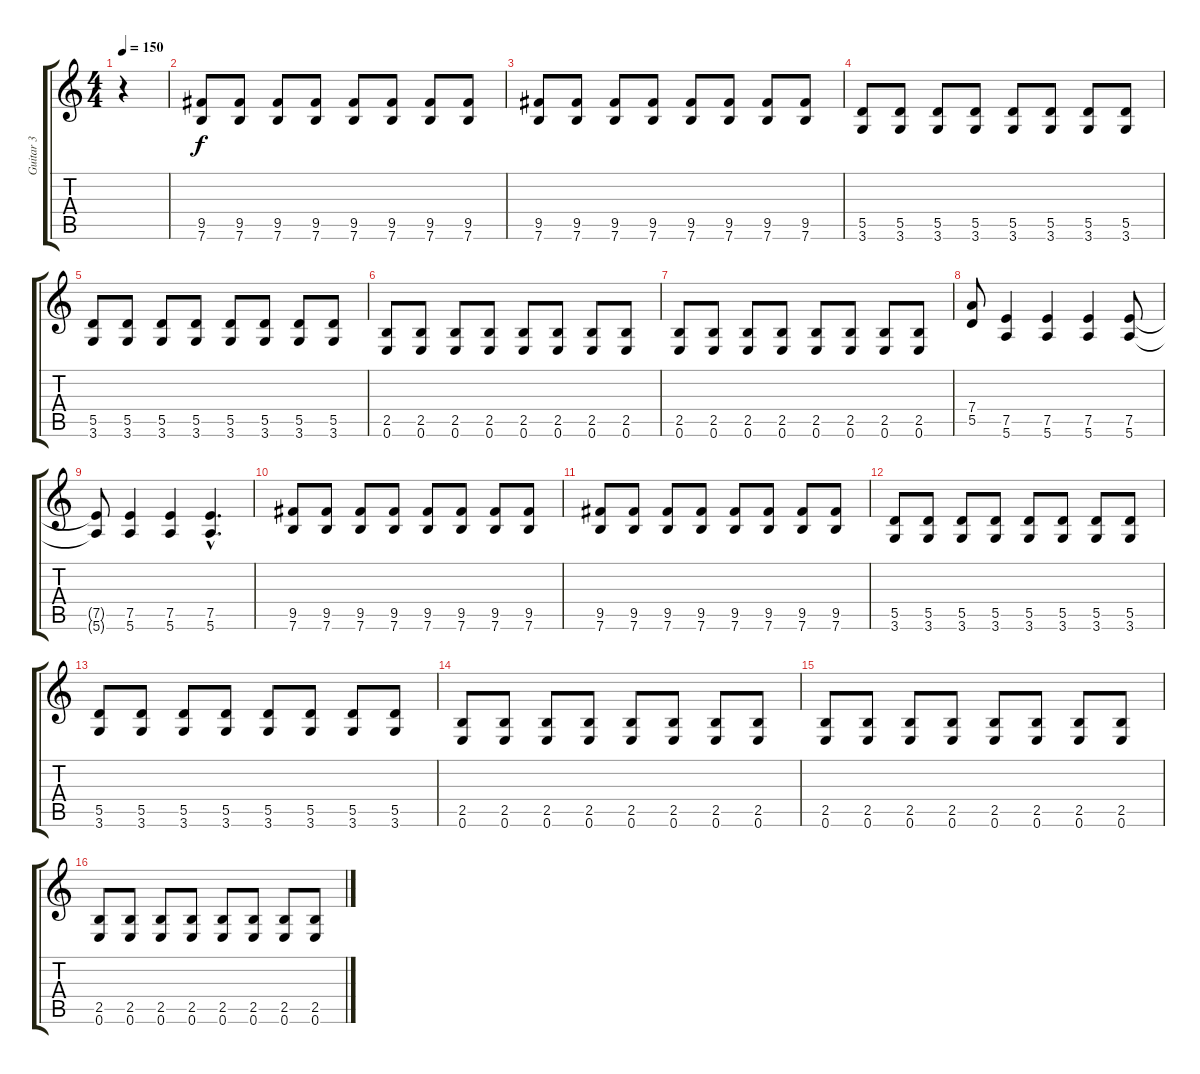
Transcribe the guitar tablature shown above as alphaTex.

\track ("Guitar 3" "Guitar 3") {instrument electricguitarmuted}
\staff {score tabs}
\tuning (E4 B3 G3 D3 A2 E2) {hide}
\ts (4 4)
\tempo 150
\clef g2
\ks c
r.4{dy f instrument electricguitarmuted} |
(9.5 7.6).8 (9.5 7.6).8 (9.5 7.6).8 (9.5 7.6).8 (9.5 7.6).8 (9.5 7.6).8 (9.5 7.6).8 (9.5 7.6).8 |
(9.5 7.6).8 (9.5 7.6).8 (9.5 7.6).8 (9.5 7.6).8 (9.5 7.6).8 (9.5 7.6).8 (9.5 7.6).8 (9.5 7.6).8 |
(5.5 3.6).8 (5.5 3.6).8 (5.5 3.6).8 (5.5 3.6).8 (5.5 3.6).8 (5.5 3.6).8 (5.5 3.6).8 (5.5 3.6).8 |
(5.5 3.6).8 (5.5 3.6).8 (5.5 3.6).8 (5.5 3.6).8 (5.5 3.6).8 (5.5 3.6).8 (5.5 3.6).8 (5.5 3.6).8 |
(2.5 0.6).8 (2.5 0.6).8 (2.5 0.6).8 (2.5 0.6).8 (2.5 0.6).8 (2.5 0.6).8 (2.5 0.6).8 (2.5 0.6).8 |
(2.5 0.6).8 (2.5 0.6).8 (2.5 0.6).8 (2.5 0.6).8 (2.5 0.6).8 (2.5 0.6).8 (2.5 0.6).8 (2.5 0.6).8 |
(7.4 5.5).8 (7.5 5.6).4 (7.5 5.6).4 (7.5 5.6).4 (7.5 5.6).8 |
(7.5{t} 5.6{t}).8 (7.5 5.6).4 (7.5 5.6).4 (7.5{hac} 5.6{hac}).4{d} |
(9.5 7.6).8 (9.5 7.6).8 (9.5 7.6).8 (9.5 7.6).8 (9.5 7.6).8 (9.5 7.6).8 (9.5 7.6).8 (9.5 7.6).8 |
(9.5 7.6).8 (9.5 7.6).8 (9.5 7.6).8 (9.5 7.6).8 (9.5 7.6).8 (9.5 7.6).8 (9.5 7.6).8 (9.5 7.6).8 |
(5.5 3.6).8 (5.5 3.6).8 (5.5 3.6).8 (5.5 3.6).8 (5.5 3.6).8 (5.5 3.6).8 (5.5 3.6).8 (5.5 3.6).8 |
(5.5 3.6).8 (5.5 3.6).8 (5.5 3.6).8 (5.5 3.6).8 (5.5 3.6).8 (5.5 3.6).8 (5.5 3.6).8 (5.5 3.6).8 |
(2.5 0.6).8 (2.5 0.6).8 (2.5 0.6).8 (2.5 0.6).8 (2.5 0.6).8 (2.5 0.6).8 (2.5 0.6).8 (2.5 0.6).8 |
(2.5 0.6).8 (2.5 0.6).8 (2.5 0.6).8 (2.5 0.6).8 (2.5 0.6).8 (2.5 0.6).8 (2.5 0.6).8 (2.5 0.6).8 |
(2.5 0.6).8 (2.5 0.6).8 (2.5 0.6).8 (2.5 0.6).8 (2.5 0.6).8 (2.5 0.6).8 (2.5 0.6).8 (2.5 0.6).8
